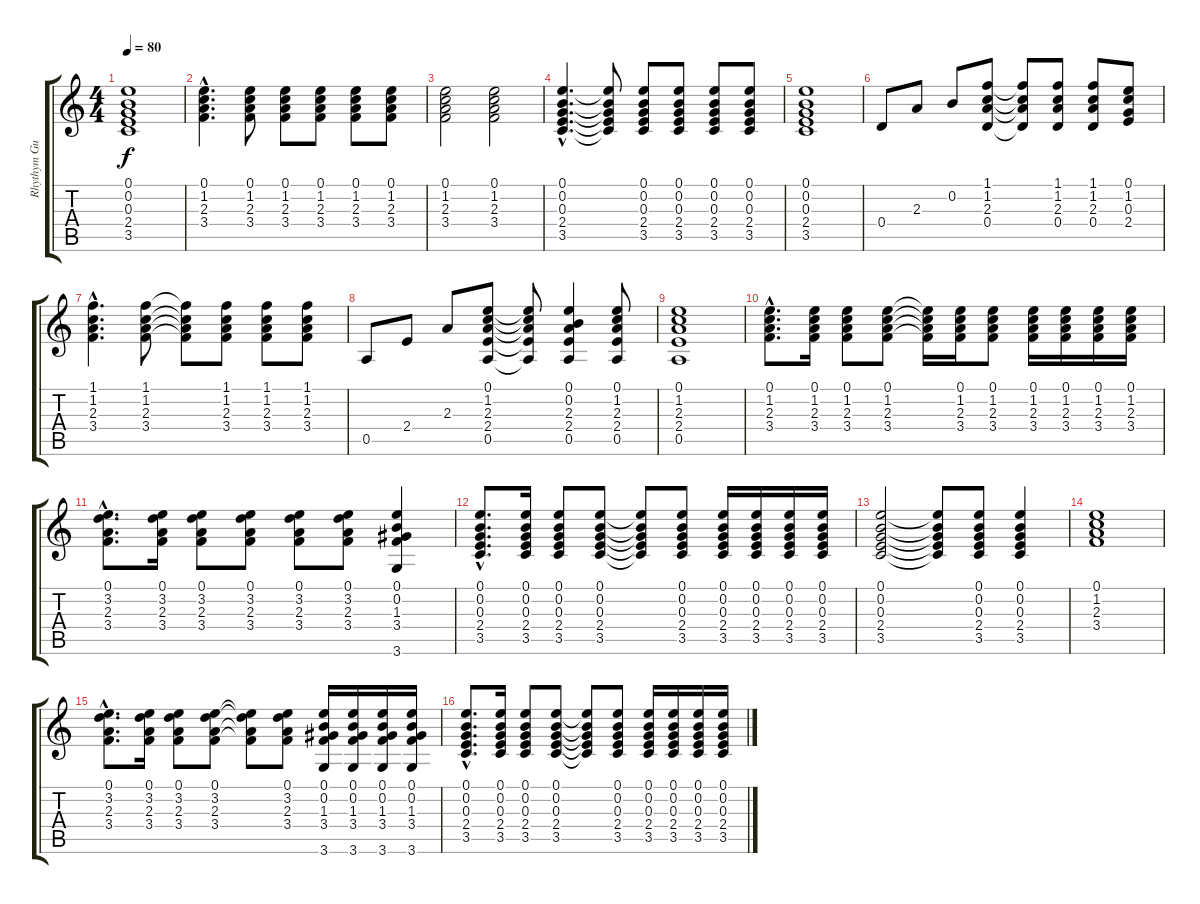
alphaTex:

\track ("Rhythym Guitar" "Rhythym Gu") {instrument acousticguitarsteel}
\staff {score tabs}
\tuning (E4 B3 G3 D3 A2 E2) {hide}
\ts (4 4)
\tempo 80
\clef g2
\ks c
(0.1 0.2 0.3 2.4 3.5).1{dy f} |
(0.1{hac} 1.2{hac} 2.3{hac} 3.4{hac}).4{d} (0.1 1.2 2.3 3.4).8 (0.1 1.2 2.3 3.4).8 (0.1 1.2 2.3 3.4).8 (0.1 1.2 2.3 3.4).8 (0.1 1.2 2.3 3.4).8 |
(0.1 1.2 2.3 3.4).2 (0.1 1.2 2.3 3.4).2 |
(0.1{hac} 0.2{hac} 0.3{hac} 2.4{hac} 3.5{hac}).4{d} (0.1{t} 0.2{t} 0.3{t} 2.4{t} 3.5{t}).8 (0.1 0.2 0.3 2.4 3.5).8 (0.1 0.2 0.3 2.4 3.5).8 (0.1 0.2 0.3 2.4 3.5).8 (0.1 0.2 0.3 2.4 3.5).8 |
(0.1 0.2 0.3 2.4 3.5).1 |
0.4.8 2.3.8 0.2.8 (1.1 1.2 2.3 0.4).8 (1.1{t} 1.2{t} 2.3{t} 0.4{t}).8 (1.1 1.2 2.3 0.4).8 (1.1 1.2 2.3 0.4).8 (0.1 1.2 0.3 2.4).8 |
(1.1{hac} 1.2{hac} 2.3{hac} 3.4{hac}).4{d} (1.1 1.2 2.3 3.4).8 (1.1{t} 1.2{t} 2.3{t} 3.4{t}).8 (1.1 1.2 2.3 3.4).8 (1.1 1.2 2.3 3.4).8 (1.1 1.2 2.3 3.4).8 |
0.5.8 2.4.8 2.3.8 (0.1 1.2 2.3 2.4 0.5).8 (0.1{t} 1.2{t} 2.3{t} 2.4{t} 0.5{t}).8 (0.1 0.2 2.3 2.4 0.5).4 (0.1 1.2 2.3 2.4 0.5).8 |
(0.1 1.2 2.3 2.4 0.5).1 |
(0.1{hac} 1.2{hac} 2.3{hac} 3.4{hac}).8{d} (0.1 1.2 2.3 3.4).16 (0.1 1.2 2.3 3.4).8 (0.1 1.2 2.3 3.4).8 (0.1{t} 1.2{t} 2.3{t} 3.4{t}).16 (0.1 1.2 2.3 3.4).16 (0.1 1.2 2.3 3.4).8 (0.1 1.2 2.3 3.4).16 (0.1 1.2 2.3 3.4).16 (0.1 1.2 2.3 3.4).16 (0.1 1.2 2.3 3.4).16 |
(0.1{hac} 3.2{hac} 2.3{hac} 3.4{hac}).8{d} (0.1 3.2 2.3 3.4).16 (0.1 3.2 2.3 3.4).8 (0.1 3.2 2.3 3.4).8 (0.1 3.2 2.3 3.4).8 (0.1 3.2 2.3 3.4).8 (0.1 0.2 1.3 3.4 3.6).4 |
(0.1{hac} 0.2{hac} 0.3{hac} 2.4{hac} 3.5{hac}).8{d} (0.1 0.2 0.3 2.4 3.5).16 (0.1 0.2 0.3 2.4 3.5).8 (0.1 0.2 0.3 2.4 3.5).8 (0.1{t} 0.2{t} 0.3{t} 2.4{t} 3.5{t}).8 (0.1 0.2 0.3 2.4 3.5).8 (0.1 0.2 0.3 2.4 3.5).16 (0.1 0.2 0.3 2.4 3.5).16 (0.1 0.2 0.3 2.4 3.5).16 (0.1 0.2 0.3 2.4 3.5).16 |
(0.1 0.2 0.3 2.4 3.5).2 (0.1{t} 0.2{t} 0.3{t} 2.4{t} 3.5{t}).8 (0.1 0.2 0.3 2.4 3.5).8 (0.1 0.2 0.3 2.4 3.5).4 |
(0.1 1.2 2.3 3.4).1 |
(0.1{hac} 3.2{hac} 2.3{hac} 3.4{hac}).8{d} (0.1 3.2 2.3 3.4).16 (0.1 3.2 2.3 3.4).8 (0.1 3.2 2.3 3.4).8 (0.1{t} 3.2{t} 2.3{t} 3.4{t}).8 (0.1 3.2 2.3 3.4).8 (0.1 0.2 1.3 3.4 3.6).16 (0.1 0.2 1.3 3.4 3.6).16 (0.1 0.2 1.3 3.4 3.6).16 (0.1 0.2 1.3 3.4 3.6).16 |
(0.1{hac} 0.2{hac} 0.3{hac} 2.4{hac} 3.5{hac}).8{d} (0.1 0.2 0.3 2.4 3.5).16 (0.1 0.2 0.3 2.4 3.5).8 (0.1 0.2 0.3 2.4 3.5).8 (0.1{t} 0.2{t} 0.3{t} 2.4{t} 3.5{t}).8 (0.1 0.2 0.3 2.4 3.5).8 (0.1 0.2 0.3 2.4 3.5).16 (0.1 0.2 0.3 2.4 3.5).16 (0.1 0.2 0.3 2.4 3.5).16 (0.1 0.2 0.3 2.4 3.5).16
